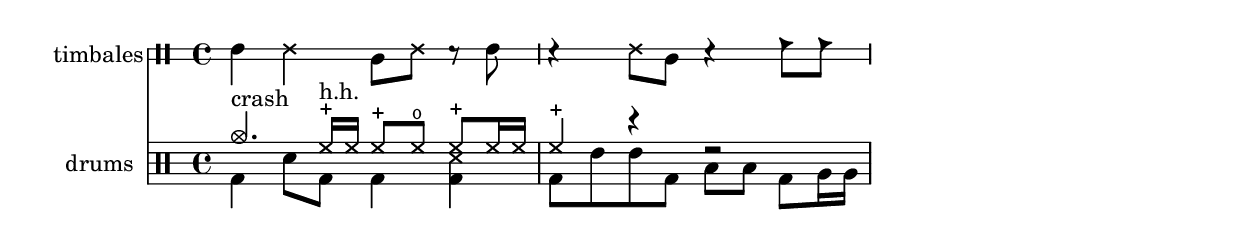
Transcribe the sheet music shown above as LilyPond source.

%% DO NOT EDIT this file manually; it is automatically
%% generated from LSR http://lsr.dsi.unimi.it
%% Make any changes in LSR itself, or in Documentation/snippets/new/ ,
%% and then run scripts/auxiliar/makelsr.py
%%
%% This file is in the public domain.
\version "2.15.43"

\header {
  lsrtags = "percussion, preparing-parts, really-simple, rhythms, specific-notation"

  texidoc = "
Using the powerful pre-configured tools such as the @code{\\drummode}
function and the @code{DrumStaff} context, inputting drum parts is
quite easy: drums are placed at their own staff positions (with a
special clef symbol) and have note heads according to the drum.
Attaching an extra symbol to the drum or restricting the number of
lines is possible.

"
  doctitle = "Adding drum parts"
} % begin verbatim


drh = \drummode { cymc4.^"crash" hhc16^"h.h." hh hhc8 hho hhc8 hh16 hh hhc4 r4 r2 }
drl = \drummode { bd4 sn8 bd bd4 << bd ss >>  bd8 tommh tommh bd toml toml bd tomfh16 tomfh }
timb = \drummode { timh4 ssh timl8 ssh r timh r4 ssh8 timl r4 cb8 cb }

\score {
  <<
    \new DrumStaff \with {
      drumStyleTable = #timbales-style
      \override StaffSymbol #'line-count = #2
      \override BarLine #'bar-extent = #'(-1 . 1)
    } <<
      \set Staff.instrumentName = #"timbales"
      \timb
    >>
    \new DrumStaff <<
      \set Staff.instrumentName = #"drums"
      \new DrumVoice { \stemUp \drh }
      \new DrumVoice { \stemDown \drl }
    >>
  >>
  \layout { }
  \midi {
    \tempo 4 = 120
  }
}
